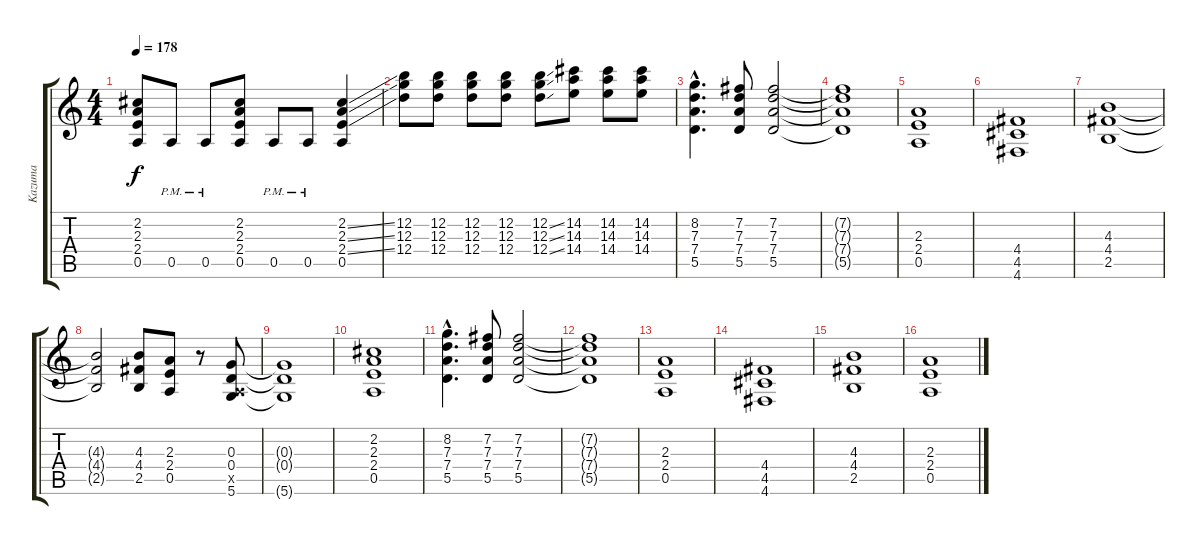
\track ("Kazuma" "Kazuma") {instrument distortionguitar}
\staff {score tabs}
\tuning (E4 B3 G3 D3 A2 D2) {hide}
\ts (4 4)
\tempo 178
\clef g2
\ks c
(2.2 2.3 2.4 0.5).8{dy f} 0.5{pm}.8 0.5{pm}.8 (2.2 2.3 2.4 0.5).8 0.5{pm}.8 0.5{pm}.8 (2.2{ss} 2.3{ss} 2.4{ss} 0.5).4 |
(12.2 12.3 12.4).8 (12.2 12.3 12.4).8 (12.2 12.3 12.4).8 (12.2 12.3 12.4).8 (12.2{ss} 12.3{ss} 12.4{ss}).8 (14.2 14.3 14.4).8 (14.2 14.3 14.4).8 (14.2 14.3 14.4).8 |
(8.2{hac} 7.3{hac} 7.4{hac} 5.5{hac}).4{d} (7.2 7.3 7.4 5.5).8 (7.2 7.3 7.4 5.5).2 |
(7.2{t} 7.3{t} 7.4{t} 5.5{t}).1 |
(2.3 2.4 0.5).1 |
(4.4 4.5 4.6).1 |
(4.3 4.4 2.5).1 |
(4.3{t} 4.4{t} 2.5{t}).2 (4.3 4.4 2.5).8 (2.3 2.4 0.5).8 r.8 (0.3 0.4 0.5{x} 5.6).8 |
(0.3{t} 0.4{t} 5.6{t}).1 |
(2.2 2.3 2.4 0.5).1 |
(8.2{hac} 7.3{hac} 7.4{hac} 5.5{hac}).4{d} (7.2 7.3 7.4 5.5).8 (7.2 7.3 7.4 5.5).2 |
(7.2{t} 7.3{t} 7.4{t} 5.5{t}).1 |
(2.3 2.4 0.5).1 |
(4.4 4.5 4.6).1 |
(4.3 4.4 2.5).1 |
(2.3 2.4 0.5).1
